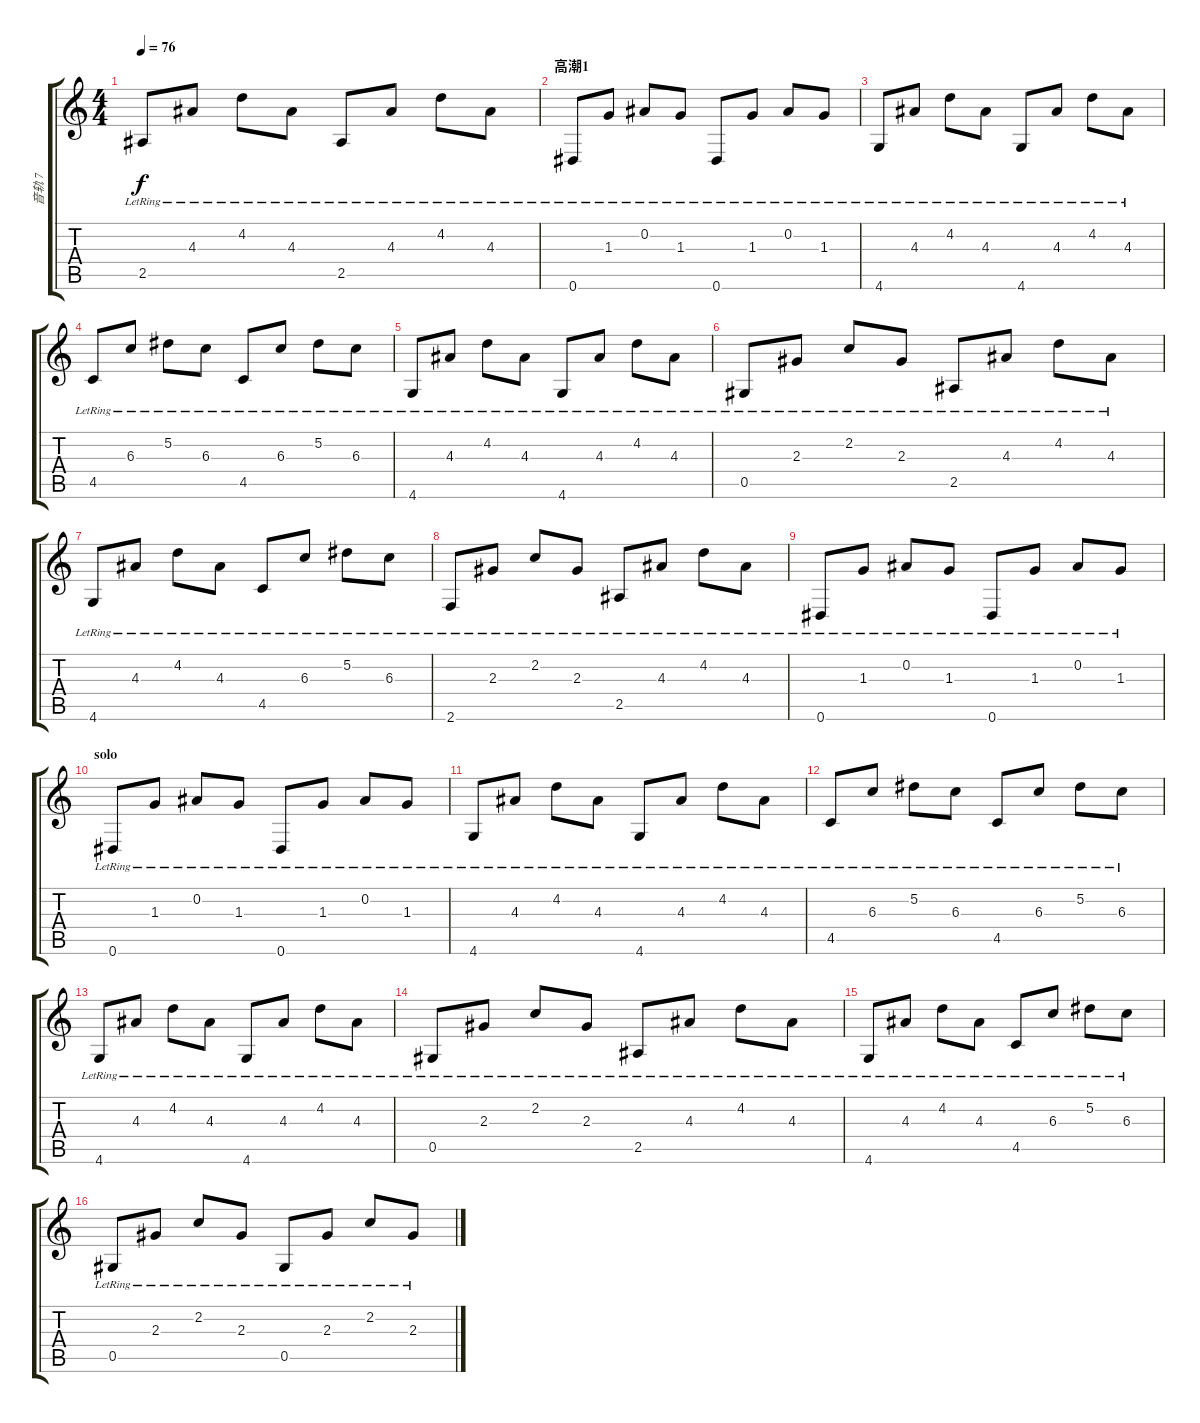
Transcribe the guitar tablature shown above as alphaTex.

\track ("音轨 7" "音轨 7") {instrument acousticguitarsteel}
\staff {score tabs}
\tuning (Eb4 Bb3 Gb3 Db3 Ab2 Eb2) {hide}
\ts (4 4)
\tempo 76
\clef g2
\ks c
2.5{lr}.8{dy f} 4.3{lr}.8 4.2{lr}.8 4.3{lr}.8 2.5{lr}.8 4.3{lr}.8 4.2{lr}.8 4.3{lr}.8 |
\section ("" "高潮1")
0.6{lr}.8 1.3{lr}.8 0.2{lr}.8 1.3{lr}.8 0.6{lr}.8 1.3{lr}.8 0.2{lr}.8 1.3{lr}.8 |
4.6{lr}.8 4.3{lr}.8 4.2{lr}.8 4.3{lr}.8 4.6{lr}.8 4.3{lr}.8 4.2{lr}.8 4.3{lr}.8 |
4.5{lr}.8 6.3{lr}.8 5.2{lr}.8 6.3{lr}.8 4.5{lr}.8 6.3{lr}.8 5.2{lr}.8 6.3{lr}.8 |
4.6{lr}.8 4.3{lr}.8 4.2{lr}.8 4.3{lr}.8 4.6{lr}.8 4.3{lr}.8 4.2{lr}.8 4.3{lr}.8 |
0.5{lr}.8 2.3{lr}.8 2.2{lr}.8 2.3{lr}.8 2.5{lr}.8 4.3{lr}.8 4.2{lr}.8 4.3{lr}.8 |
4.6{lr}.8 4.3{lr}.8 4.2{lr}.8 4.3{lr}.8 4.5{lr}.8 6.3{lr}.8 5.2{lr}.8 6.3{lr}.8 |
2.6{lr}.8 2.3{lr}.8 2.2{lr}.8 2.3{lr}.8 2.5{lr}.8 4.3{lr}.8 4.2{lr}.8 4.3{lr}.8 |
0.6{lr}.8 1.3{lr}.8 0.2{lr}.8 1.3{lr}.8 0.6{lr}.8 1.3{lr}.8 0.2{lr}.8 1.3{lr}.8 |
\section ("" "solo")
0.6{lr}.8 1.3{lr}.8 0.2{lr}.8 1.3{lr}.8 0.6{lr}.8 1.3{lr}.8 0.2{lr}.8 1.3{lr}.8 |
4.6{lr}.8 4.3{lr}.8 4.2{lr}.8 4.3{lr}.8 4.6{lr}.8 4.3{lr}.8 4.2{lr}.8 4.3{lr}.8 |
4.5{lr}.8 6.3{lr}.8 5.2{lr}.8 6.3{lr}.8 4.5{lr}.8 6.3{lr}.8 5.2{lr}.8 6.3{lr}.8 |
4.6{lr}.8 4.3{lr}.8 4.2{lr}.8 4.3{lr}.8 4.6{lr}.8 4.3{lr}.8 4.2{lr}.8 4.3{lr}.8 |
0.5{lr}.8 2.3{lr}.8 2.2{lr}.8 2.3{lr}.8 2.5{lr}.8 4.3{lr}.8 4.2{lr}.8 4.3{lr}.8 |
4.6{lr}.8 4.3{lr}.8 4.2{lr}.8 4.3{lr}.8 4.5{lr}.8 6.3{lr}.8 5.2{lr}.8 6.3{lr}.8 |
0.5{lr}.8 2.3{lr}.8 2.2{lr}.8 2.3{lr}.8 0.5{lr}.8 2.3{lr}.8 2.2{lr}.8 2.3{lr}.8
